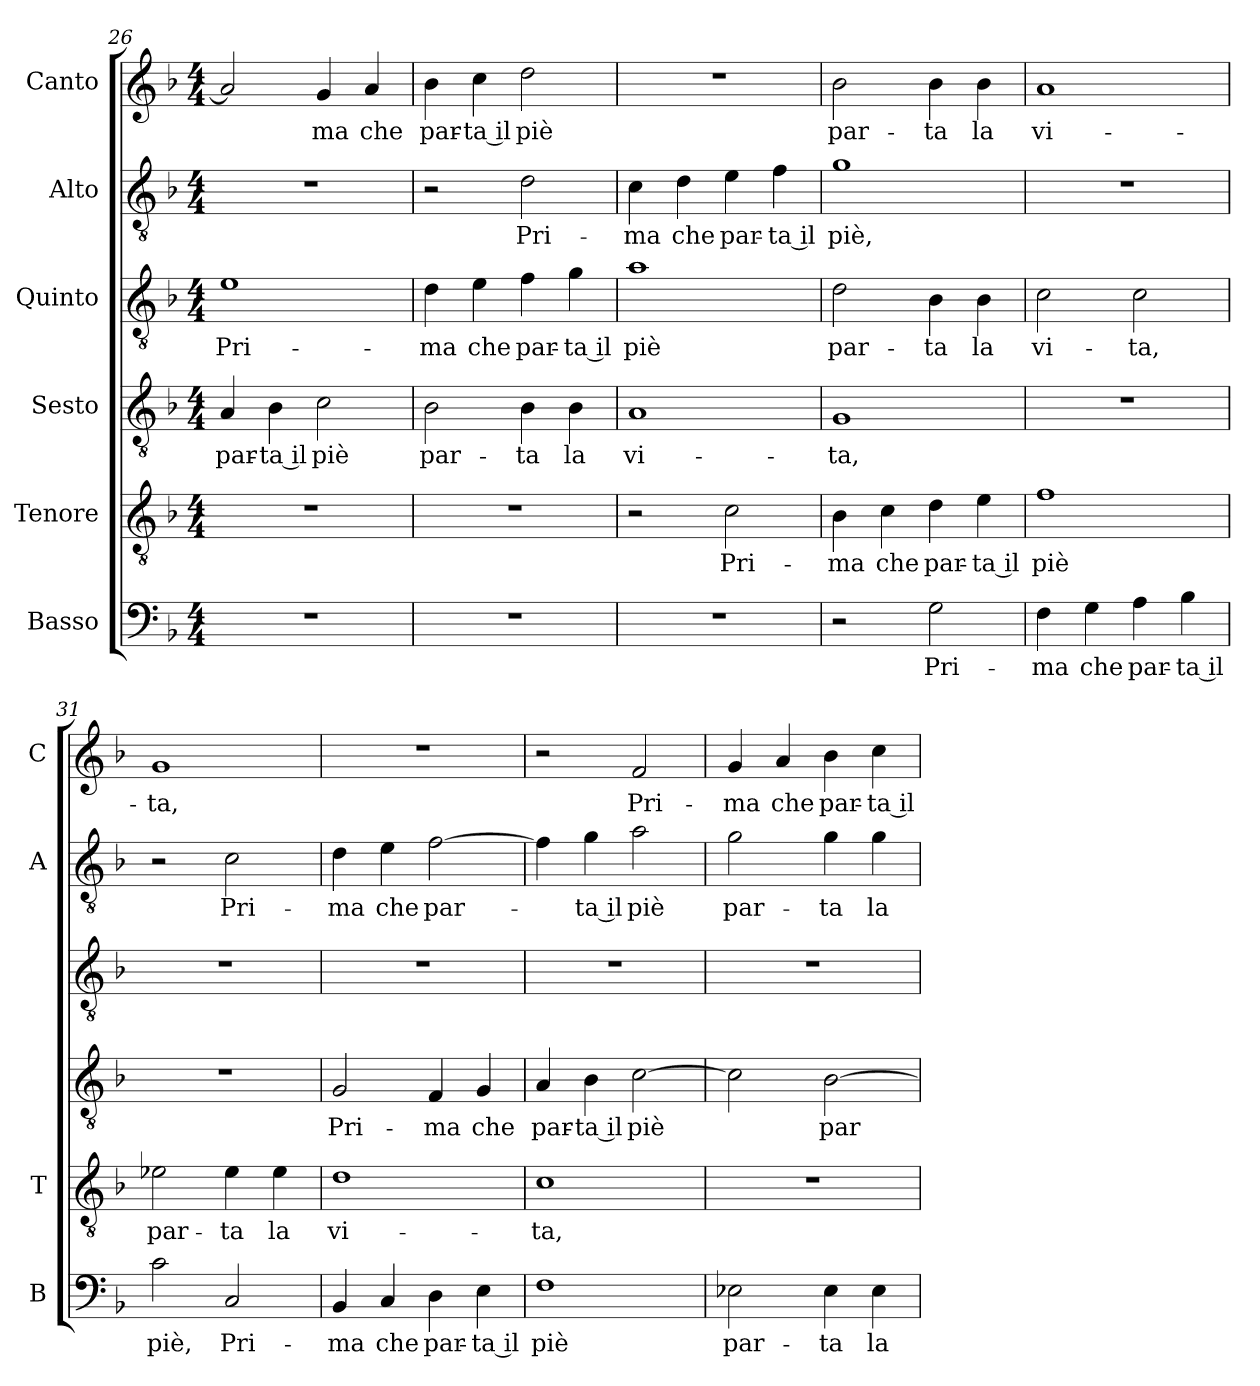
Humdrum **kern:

**kern	**text	**kern	**text	**kern	**text	**kern	**text	**kern	**text	**kern	**text
*part6	*part6	*part5	*part5	*part4	*part4	*part3	*part3	*part2	*part2	*part1	*part1
*staff6	*staff6	*staff5	*staff5	*staff4	*staff4	*staff3	*staff3	*staff2	*staff2	*staff1	*staff1
*I"Basso	*	*I"Tenore	*	*I"Sesto	*	*I"Quinto	*	*I"Alto	*	*I"Canto	*
*I'B	*	*I'T	*	*	*	*	*	*I'A	*	*I'C	*
*clefF4	*	*clefGv2	*	*clefGv2	*	*clefGv2	*	*clefGv2	*	*clefG2	*
*k[b-]	*	*k[b-]	*	*k[b-]	*	*k[b-]	*	*k[b-]	*	*k[b-]	*
*F:	*	*F:	*	*F:	*	*F:	*	*F:	*	*F:	*
*M4/4	*	*M4/4	*	*M4/4	*	*M4/4	*	*M4/4	*	*M4/4	*
=26	=26	=26	=26	=26	=26	=26	=26	=26	=26	=26	=26
!	!	!	!	!	!LO:LY:b	!	!	!	!	!	!
!	!	!	!	!	!	!	!LO:LY:b	!	!	!	!
1r	.	1r	.	4A/	par-	1e	Pri-	1r	.	2a/]	.
!	!	!	!	!	!LO:LY:b	!	!	!	!	!	!
.	.	.	.	4B-\	-ta il	.	.	.	.	.	.
!	!	!	!	!	!LO:LY:b	!	!	!	!	!	!
!	!	!	!	!	!	!	!	!	!	!	!LO:LY:b
.	.	.	.	2c\	piè	.	.	.	.	4g/	-ma
!	!	!	!	!	!	!	!	!	!	!	!LO:LY:b
.	.	.	.	.	.	.	.	.	.	4a/	che
=27	=27	=27	=27	=27	=27	=27	=27	=27	=27	=27	=27
!	!	!	!	!	!LO:LY:b	!	!	!	!	!	!
!	!	!	!	!	!	!	!LO:LY:b	!	!	!	!
!	!	!	!	!	!	!	!	!	!	!	!LO:LY:b
1r	.	1r	.	2B-\	par-	4d\	-ma	2r	.	4b-\	par-
!	!	!	!	!	!	!	!LO:LY:b	!	!	!	!
!	!	!	!	!	!	!	!	!	!	!	!LO:LY:b
.	.	.	.	.	.	4e\	che	.	.	4cc\	-ta il
!	!	!	!	!	!LO:LY:b	!	!	!	!	!	!
!	!	!	!	!	!	!	!LO:LY:b	!	!	!	!
!	!	!	!	!	!	!	!	!	!LO:LY:b	!	!
!	!	!	!	!	!	!	!	!	!	!	!LO:LY:b
.	.	.	.	4B-\	-ta	4f\	par-	2d\	Pri-	2dd\	piè
!	!	!	!	!	!LO:LY:b	!	!	!	!	!	!
!	!	!	!	!	!	!	!LO:LY:b	!	!	!	!
.	.	.	.	4B-\	la	4g\	-ta il	.	.	.	.
=28	=28	=28	=28	=28	=28	=28	=28	=28	=28	=28	=28
!	!	!	!	!	!LO:LY:b	!	!	!	!	!	!
!	!	!	!	!	!	!	!LO:LY:b	!	!	!	!
!	!	!	!	!	!	!	!	!	!LO:LY:b	!	!
1r	.	2r	.	1A	vi-	1a	piè	4c\	-ma	1r	.
!	!	!	!	!	!	!	!	!	!LO:LY:b	!	!
.	.	.	.	.	.	.	.	4d\	che	.	.
!	!	!	!LO:LY:b	!	!	!	!	!	!	!	!
!	!	!	!	!	!	!	!	!	!LO:LY:b	!	!
.	.	2c\	Pri-	.	.	.	.	4e\	par-	.	.
!	!	!	!	!	!	!	!	!	!LO:LY:b	!	!
.	.	.	.	.	.	.	.	4f\	-ta il	.	.
=29	=29	=29	=29	=29	=29	=29	=29	=29	=29	=29	=29
!	!	!	!LO:LY:b	!	!	!	!	!	!	!	!
!	!	!	!	!	!LO:LY:b	!	!	!	!	!	!
!	!	!	!	!	!	!	!LO:LY:b	!	!	!	!
!	!	!	!	!	!	!	!	!	!LO:LY:b	!	!
!	!	!	!	!	!	!	!	!	!	!	!LO:LY:b
2r	.	4B-\	-ma	1G	-ta,	2d\	par-	1g	piè,	2b-\	par-
!	!	!	!LO:LY:b	!	!	!	!	!	!	!	!
.	.	4c\	che	.	.	.	.	.	.	.	.
!	!LO:LY:b	!	!	!	!	!	!	!	!	!	!
!	!	!	!LO:LY:b	!	!	!	!	!	!	!	!
!	!	!	!	!	!	!	!LO:LY:b	!	!	!	!
!	!	!	!	!	!	!	!	!	!	!	!LO:LY:b
2G\	Pri-	4d\	par-	.	.	4B-\	-ta	.	.	4b-\	-ta
!	!	!	!LO:LY:b	!	!	!	!	!	!	!	!
!	!	!	!	!	!	!	!LO:LY:b	!	!	!	!
!	!	!	!	!	!	!	!	!	!	!	!LO:LY:b
.	.	4e\	-ta il	.	.	4B-\	la	.	.	4b-\	la
!!LO:LB:g=z
=30	=30	=30	=30	=30	=30	=30	=30	=30	=30	=30	=30
!	!LO:LY:b	!	!	!	!	!	!	!	!	!	!
!	!	!	!LO:LY:b	!	!	!	!	!	!	!	!
!	!	!	!	!	!	!	!LO:LY:b	!	!	!	!
!	!	!	!	!	!	!	!	!	!	!	!LO:LY:b
4F\	-ma	1f	piè	1r	.	2c\	vi-	1r	.	1a	vi-
!	!LO:LY:b	!	!	!	!	!	!	!	!	!	!
4G\	che	.	.	.	.	.	.	.	.	.	.
!	!LO:LY:b	!	!	!	!	!	!	!	!	!	!
!	!	!	!	!	!	!	!LO:LY:b	!	!	!	!
4A\	par-	.	.	.	.	2c\	-ta,	.	.	.	.
!	!LO:LY:b	!	!	!	!	!	!	!	!	!	!
4B-\	-ta il	.	.	.	.	.	.	.	.	.	.
=31	=31	=31	=31	=31	=31	=31	=31	=31	=31	=31	=31
!	!LO:LY:b	!	!	!	!	!	!	!	!	!	!
!	!	!	!LO:LY:b	!	!	!	!	!	!	!	!
!	!	!	!	!	!	!	!	!	!	!	!LO:LY:b
2c\	piè,	2e-X\	par-	1r	.	1r	.	2r	.	1g	-ta,
!	!LO:LY:b	!	!	!	!	!	!	!	!	!	!
!	!	!	!LO:LY:b	!	!	!	!	!	!	!	!
!	!	!	!	!	!	!	!	!	!LO:LY:b	!	!
2C/	Pri-	4e-\	-ta	.	.	.	.	2c\	Pri-	.	.
!	!	!	!LO:LY:b	!	!	!	!	!	!	!	!
.	.	4e-\	la	.	.	.	.	.	.	.	.
=32	=32	=32	=32	=32	=32	=32	=32	=32	=32	=32	=32
!	!LO:LY:b	!	!	!	!	!	!	!	!	!	!
!	!	!	!LO:LY:b	!	!	!	!	!	!	!	!
!	!	!	!	!	!LO:LY:b	!	!	!	!	!	!
!	!	!	!	!	!	!	!	!	!LO:LY:b	!	!
4BB-/	-ma	1d	vi-	2G/	Pri-	1r	.	4d\	-ma	1r	.
!	!LO:LY:b	!	!	!	!	!	!	!	!	!	!
!	!	!	!	!	!	!	!	!	!LO:LY:b	!	!
4C/	che	.	.	.	.	.	.	4e\	che	.	.
!	!LO:LY:b	!	!	!	!	!	!	!	!	!	!
!	!	!	!	!	!LO:LY:b	!	!	!	!	!	!
!	!	!	!	!	!	!	!	!	!LO:LY:b	!	!
4D\	par-	.	.	4F/	-ma	.	.	[2f\	par-	.	.
!	!LO:LY:b	!	!	!	!	!	!	!	!	!	!
!	!	!	!	!	!LO:LY:b	!	!	!	!	!	!
4E\	-ta il	.	.	4G/	che	.	.	.	.	.	.
=33	=33	=33	=33	=33	=33	=33	=33	=33	=33	=33	=33
!	!LO:LY:b	!	!	!	!	!	!	!	!	!	!
!	!	!	!LO:LY:b	!	!	!	!	!	!	!	!
!	!	!	!	!	!LO:LY:b	!	!	!	!	!	!
1F	piè	1c	-ta,	4A/	par-	1r	.	4f\]	.	2r	.
!	!	!	!	!	!LO:LY:b	!	!	!	!	!	!
!	!	!	!	!	!	!	!	!	!LO:LY:b	!	!
.	.	.	.	4B-\	-ta il	.	.	4g\	-ta il	.	.
!	!	!	!	!	!LO:LY:b	!	!	!	!	!	!
!	!	!	!	!	!	!	!	!	!LO:LY:b	!	!
!	!	!	!	!	!	!	!	!	!	!	!LO:LY:b
.	.	.	.	[2c\	piè	.	.	2a\	piè	2f/	Pri-
=34	=34	=34	=34	=34	=34	=34	=34	=34	=34	=34	=34
!	!LO:LY:b	!	!	!	!	!	!	!	!	!	!
!	!	!	!	!	!	!	!	!	!LO:LY:b	!	!
!	!	!	!	!	!	!	!	!	!	!	!LO:LY:b
2E-X\	par-	1r	.	2c\]	.	1r	.	2g\	par-	4g/	-ma
!	!	!	!	!	!	!	!	!	!	!	!LO:LY:b
.	.	.	.	.	.	.	.	.	.	4a/	che
!	!LO:LY:b	!	!	!	!	!	!	!	!	!	!
!	!	!	!	!	!LO:LY:b	!	!	!	!	!	!
!	!	!	!	!	!	!	!	!	!LO:LY:b	!	!
!	!	!	!	!	!	!	!	!	!	!	!LO:LY:b
4E-\	-ta	.	.	[2B-\	par-	.	.	4g\	-ta	4b-\	par-
!	!LO:LY:b	!	!	!	!	!	!	!	!	!	!
!	!	!	!	!	!	!	!	!	!LO:LY:b	!	!
!	!	!	!	!	!	!	!	!	!	!	!LO:LY:b
4E-\	la	.	.	.	.	.	.	4g\	la	4cc\	-ta il
=	=	=	=	=	=	=	=	=	=	=	=
*-	*-	*-	*-	*-	*-	*-	*-	*-	*-	*-	*-
